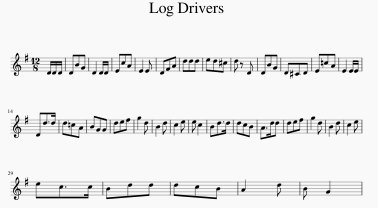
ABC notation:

X:1
L:1/8
M:12/8
I:linebreak $
K:G
V:1 treble
V:1
 D/D/D/ | DBG | D2 D/D/ | EcA | E2 E | %5
 DFA | ddd | ed^c | d z D | DBG | %10
 D^CD | E=cA | E2 E/E/ |$ Dd>d | d=cA | %15
 BGG | def | g2 d | B2 d | c2 e | %20
 e c2 | Bd>d | dcB | A>dd | def | %25
 g2 d | B2 d | c2 e |$ ec>c | Bdd | %30
 dcB | A2 d | B G2 | %33
